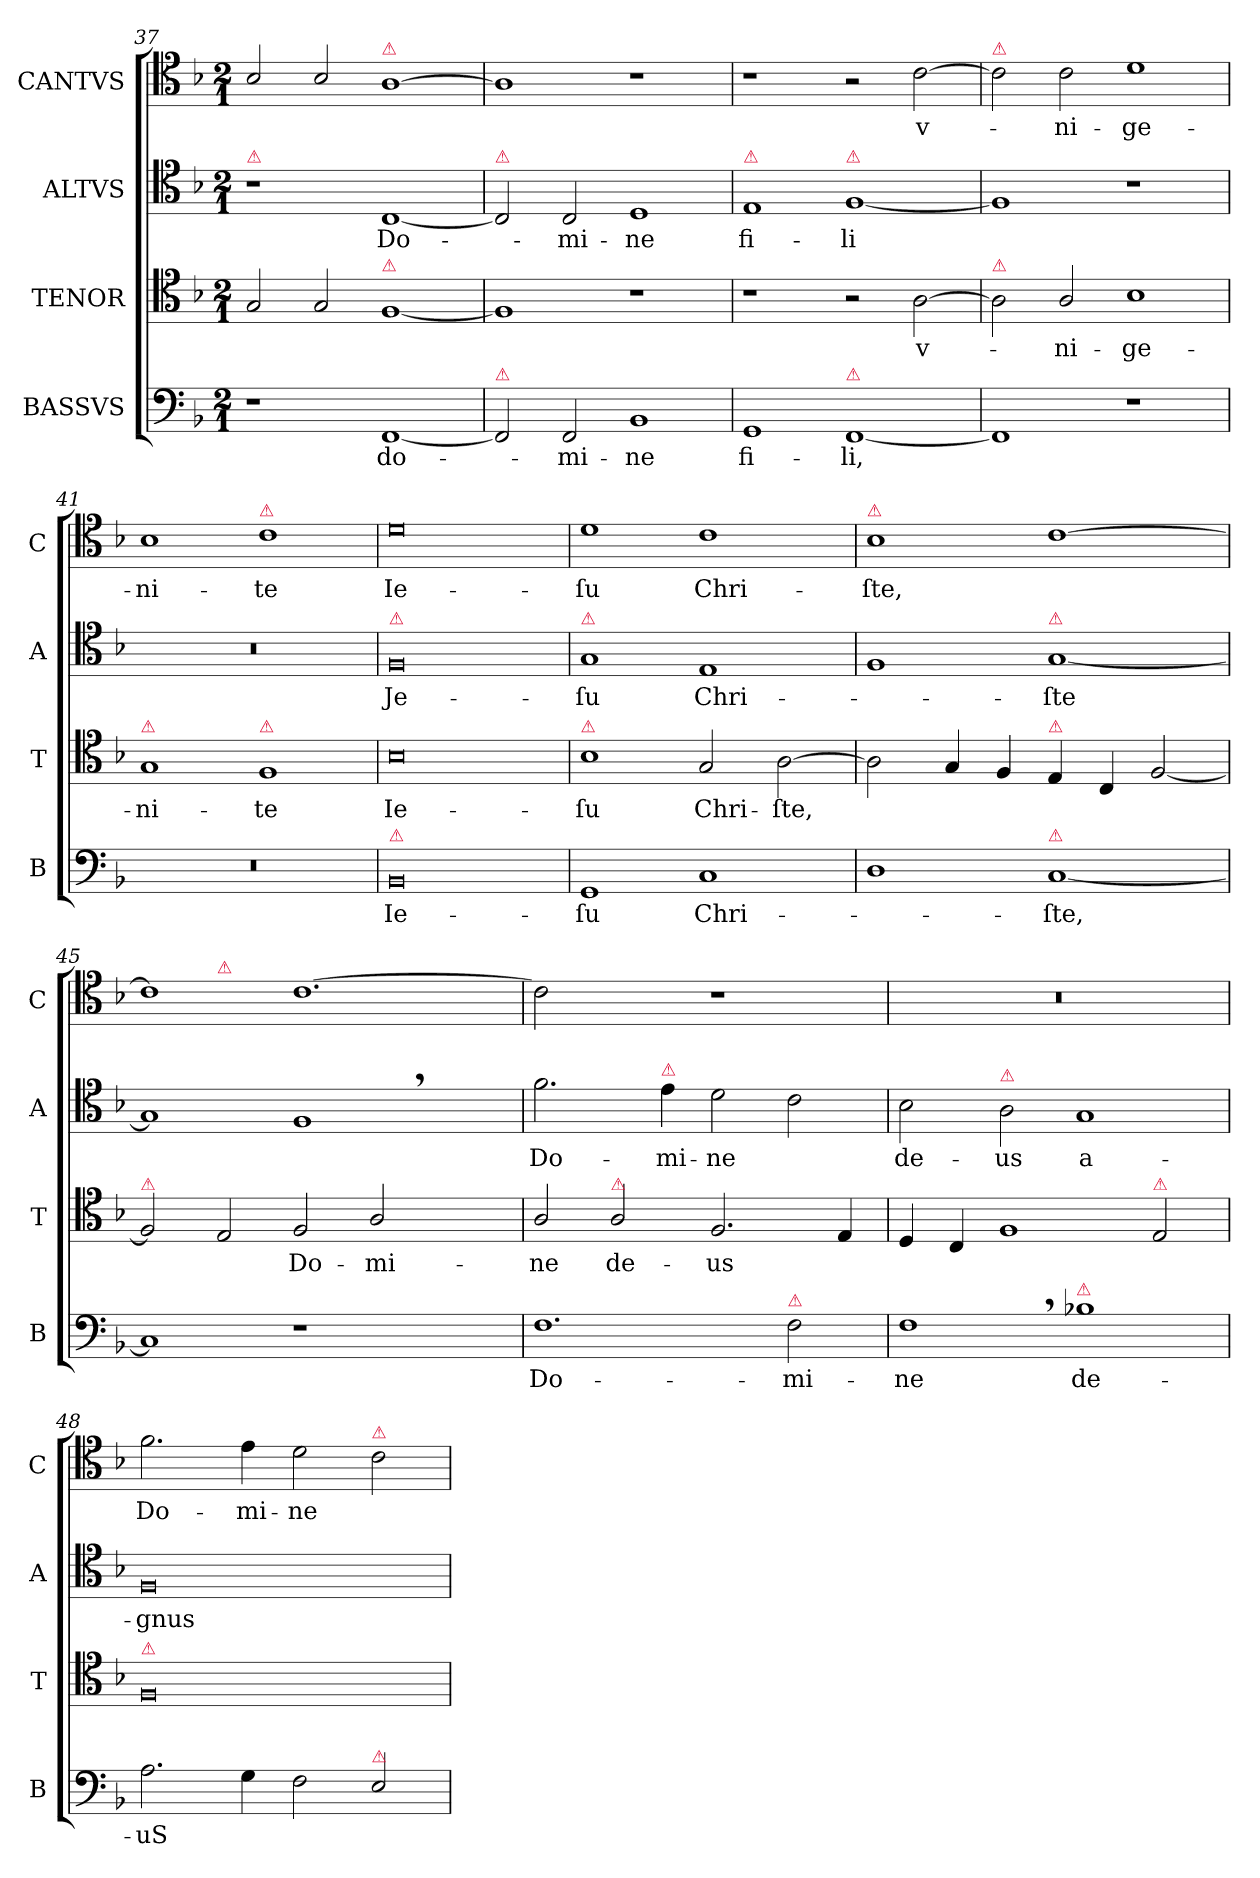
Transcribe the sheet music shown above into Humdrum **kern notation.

**kern	**text	**kern	**text	**kern	**text	**kern	**text
*part4	*part4	*part3	*part3	*part2	*part2	*part1	*part1
*staff4	*staff4	*staff3	*staff3	*staff2	*staff2	*staff1	*staff1
*I"BASSVS	*	*I"TENOR	*	*I"ALTVS	*	*I"CANTVS	*
*I'B	*	*I'T	*	*I'A	*	*I'C	*
*clefF4	*	*clefC4	*	*clefC4	*	*clefC4	*
*k[b-]	*	*k[b-]	*	*k[b-]	*	*k[b-]	*
*F:	*	*F:	*	*F:	*	*F:	*
*M2/1	*	*M2/1	*	*M2/1	*	*M2/1	*
=37	=37	=37	=37	=37	=37	=37	=37
!	!	!	!	!LO:TX:a:color=crimson:t=⚠	!	!	!
1r	.	2G/	.	1r	.	2B-/	.
.	.	2G/	.	.	.	2B-/	.
!	!	!	!	!	!	!LO:TX:a:color=crimson:t=⚠	!
!	!	!LO:TX:a:color=crimson:t=⚠	!	!	!	!	!
[1FF	do-	[1F	.	[1C	Do-	[1A	.
=38	=38	=38	=38	=38	=38	=38	=38
!	!	!	!	!LO:TX:a:color=crimson:t=⚠	!	!	!
!LO:TX:a:color=crimson:t=⚠	!	!	!	!	!	!	!
2FF]	.	1F]	.	2C]	.	1A]	.
2FF/	-mi-	.	.	2C/	mi-	.	.
1BB-	-ne	1r	.	1D	-ne	1r	.
=39	=39	=39	=39	=39	=39	=39	=39
!	!	!	!	!LO:TX:a:color=crimson:t=⚠	!	!	!
1GG	fi-	1r	.	1E	fi-	1r	.
!	!	!	!	!LO:TX:a:color=crimson:t=⚠	!	!	!
!LO:TX:a:color=crimson:t=⚠	!	!	!	!	!	!	!
[1FF	-li,	2r	.	[1F	-li	2r	.
.	.	[2A	v-	.	.	[2c	v-
=40	=40	=40	=40	=40	=40	=40	=40
!	!	!	!	!	!	!LO:TX:a:color=crimson:t=⚠	!
!	!	!LO:TX:a:color=crimson:t=⚠	!	!	!	!	!
1FF]	.	2A]	.	1F]	.	2c]	.
.	.	2A/	-ni-	.	.	2c\	-ni-
1r	.	1B-	-ge-	1r	.	1d	-ge-
=41	=41	=41	=41	=41	=41	=41	=41
!	!	!LO:TX:a:color=crimson:t=⚠	!	!	!	!	!
0r	.	1G	-ni-	0r	.	1B-	-ni-
!	!	!	!	!	!	!LO:TX:a:color=crimson:t=⚠	!
!	!	!LO:TX:a:color=crimson:t=⚠	!	!	!	!	!
.	.	1F	-te	.	.	1c	-te
=42	=42	=42	=42	=42	=42	=42	=42
!	!	!	!	!LO:TX:a:color=crimson:t=⚠	!	!	!
!LO:TX:a:color=crimson:t=⚠	!	!	!	!	!	!	!
0BB-	Ie-	0B-	Ie-	0F	Je-	0d	Ie-
=43	=43	=43	=43	=43	=43	=43	=43
!	!	!	!	!LO:TX:a:color=crimson:t=⚠	!	!	!
!	!	!LO:TX:a:color=crimson:t=⚠	!	!	!	!	!
1GG	-ſu	1B-	-ſu	1G	-ſu	1d	-ſu
1C	Chri-	2G/	Chri-	1E	Chri-	1c	Chri-
.	.	[2A	-ſte,	.	.	.	.
=44	=44	=44	=44	=44	=44	=44	=44
!	!	!	!	!	!	!LO:TX:a:color=crimson:t=⚠	!
1D	.	2A]	.	1F	.	1B-	-ſte,
.	.	4G/	.	.	.	.	.
.	.	4F/	.	.	.	.	.
!	!	!	!	!LO:TX:a:color=crimson:t=⚠	!	!	!
!	!	!LO:TX:a:color=crimson:t=⚠	!	!	!	!	!
!LO:TX:a:color=crimson:t=⚠	!	!	!	!	!	!	!
[1C	-ſte,	4E/	.	[1G	-ſte	[1c	.
.	.	4C/	.	.	.	.	.
.	.	[2F	.	.	.	.	.
=45	=45	=45	=45	=45	=45	=45	=45
!	!	!LO:TX:a:color=crimson:t=⚠	!	!	!	!	!
*	*	*	*	*	*	*^	*
1C]	.	2F]	.	1G]	.	1c]	2ryy	.
!	!	!	!	!	!	!	!LO:TX:a:color=crimson:t=⚠	!
.	.	2E/	.	.	.	.	0ryy	.
1r	.	2F/	Do-	1F,	.	[1.c	.	.
.	.	2A/	-mi-	.	.	.	.	.
2ryy	.	2ryy	.	2ryy	.	.	.	.
*	*	*	*	*	*	*v	*v	*
=46	=46	=46	=46	=46	=46	=46	=46
1.F	Do-	2A/	-ne	2.f\	Do-	2c]	.
!	!	!LO:TX:a:color=crimson:t=⚠	!	!	!	!	!
.	.	2A/	de-	.	.	2ryy	.
!	!	!	!	!LO:TX:a:color=crimson:t=⚠	!	!	!
.	.	.	.	4e\	-mi-	.	.
.	.	2.F/	-us	2d\	-ne	1r	.
!LO:TX:a:color=crimson:t=⚠	!	!	!	!	!	!	!
2F\	-mi-	.	.	2c\	.	.	.
.	.	4E/	.	.	.	.	.
=47	=47	=47	=47	=47	=47	=47	=47
1F,	-ne	4D/	.	2B-\	de-	0r	.
.	.	4C/	.	.	.	.	.
!	!	!	!	!LO:TX:a:color=crimson:t=⚠	!	!	!
.	.	1F	.	2A\	-us	.	.
!LO:TX:a:color=crimson:t=⚠	!	!	!	!	!	!	!
1B-X	de-	.	.	1G	a-	.	.
!	!	!LO:TX:a:color=crimson:t=⚠	!	!	!	!	!
.	.	2E/	.	.	.	.	.
=48	=48	=48	=48	=48	=48	=48	=48
!	!	!LO:TX:a:color=crimson:t=⚠	!	!	!	!	!
2.A\	-uS	0F	.	0F	-gnus	2.f\	Do-
4G\	.	.	.	.	.	4e\	-mi-
2F\	.	.	.	.	.	2d\	-ne
!	!	!	!	!	!	!LO:TX:a:color=crimson:t=⚠	!
!LO:TX:a:color=crimson:t=⚠	!	!	!	!	!	!	!
2E/	.	.	.	.	.	2c\	.
=	=	=	=	=	=	=	=
*-	*-	*-	*-	*-	*-	*-	*-
